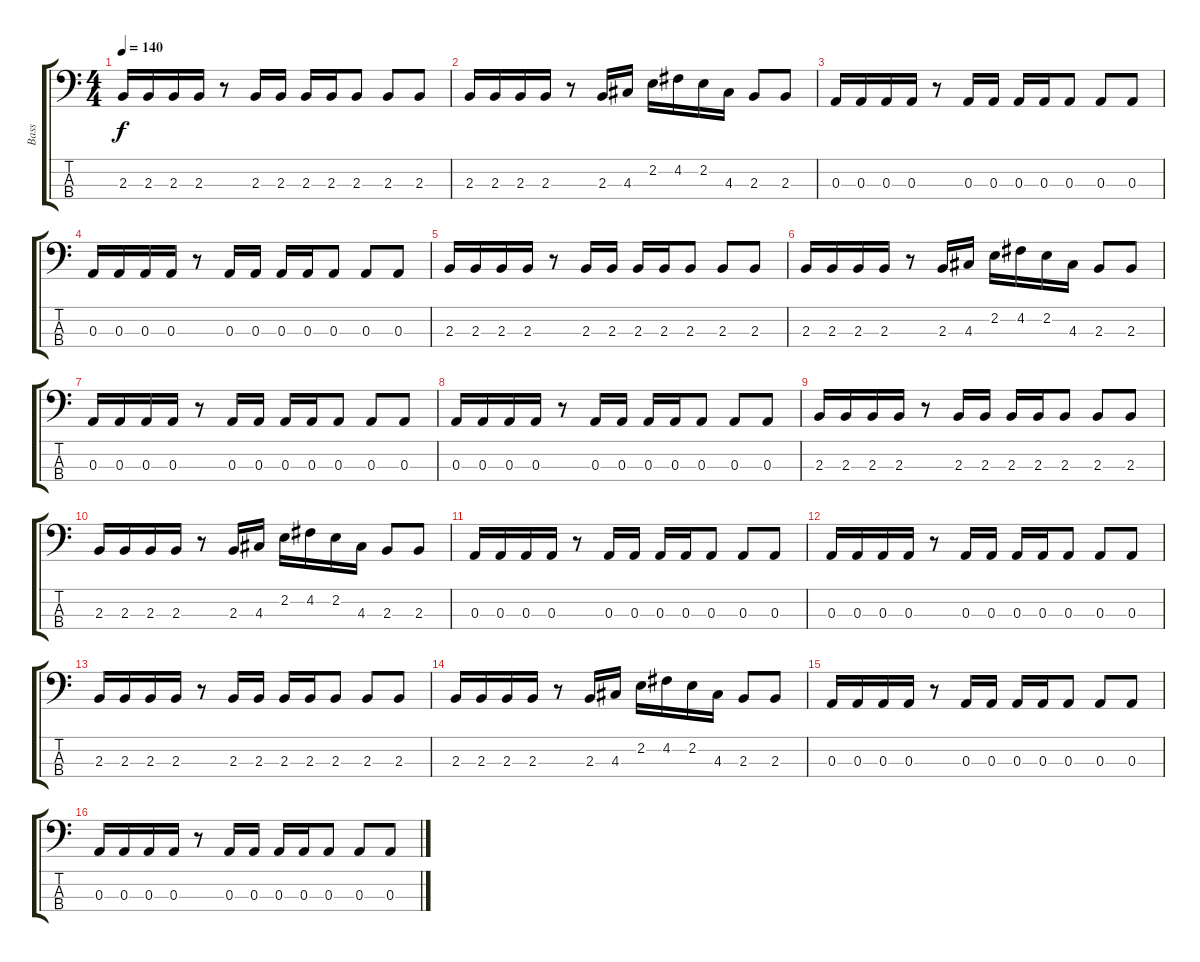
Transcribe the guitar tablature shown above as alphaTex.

\track ("Bass" "Bass") {instrument electricbassfinger}
\staff {score tabs}
\tuning (G2 D2 A1 E1) {hide}
\ts (4 4)
\tempo 140
\clef f4
\ks c
2.3.16{dy f} 2.3.16 2.3.16 2.3.16 r.8 2.3.16 2.3.16 2.3.16 2.3.16 2.3.8 2.3.8 2.3.8 |
2.3.16 2.3.16 2.3.16 2.3.16 r.8 2.3.16 4.3.16 2.2.16 4.2.16 2.2.16 4.3.16 2.3.8 2.3.8 |
0.3.16{instrument electricbassfinger} 0.3.16 0.3.16 0.3.16 r.8 0.3.16 0.3.16 0.3.16 0.3.16 0.3.8 0.3.8 0.3.8 |
0.3.16 0.3.16 0.3.16 0.3.16 r.8 0.3.16 0.3.16 0.3.16 0.3.16 0.3.8 0.3.8 0.3.8 |
2.3.16 2.3.16 2.3.16 2.3.16 r.8 2.3.16 2.3.16 2.3.16 2.3.16 2.3.8 2.3.8 2.3.8 |
2.3.16 2.3.16 2.3.16 2.3.16 r.8 2.3.16 4.3.16 2.2.16 4.2.16 2.2.16 4.3.16 2.3.8 2.3.8 |
0.3.16{instrument electricbassfinger} 0.3.16 0.3.16 0.3.16 r.8 0.3.16 0.3.16 0.3.16 0.3.16 0.3.8 0.3.8 0.3.8 |
0.3.16 0.3.16 0.3.16 0.3.16 r.8 0.3.16 0.3.16 0.3.16 0.3.16 0.3.8 0.3.8 0.3.8 |
2.3.16 2.3.16 2.3.16 2.3.16 r.8 2.3.16 2.3.16 2.3.16 2.3.16 2.3.8 2.3.8 2.3.8 |
2.3.16 2.3.16 2.3.16 2.3.16 r.8 2.3.16 4.3.16 2.2.16 4.2.16 2.2.16 4.3.16 2.3.8 2.3.8 |
0.3.16{instrument electricbassfinger} 0.3.16 0.3.16 0.3.16 r.8 0.3.16 0.3.16 0.3.16 0.3.16 0.3.8 0.3.8 0.3.8 |
0.3.16 0.3.16 0.3.16 0.3.16 r.8 0.3.16 0.3.16 0.3.16 0.3.16 0.3.8 0.3.8 0.3.8 |
2.3.16 2.3.16 2.3.16 2.3.16 r.8 2.3.16 2.3.16 2.3.16 2.3.16 2.3.8 2.3.8 2.3.8 |
2.3.16 2.3.16 2.3.16 2.3.16 r.8 2.3.16 4.3.16 2.2.16 4.2.16 2.2.16 4.3.16 2.3.8 2.3.8 |
0.3.16{instrument electricbassfinger} 0.3.16 0.3.16 0.3.16 r.8 0.3.16 0.3.16 0.3.16 0.3.16 0.3.8 0.3.8 0.3.8 |
0.3.16 0.3.16 0.3.16 0.3.16 r.8 0.3.16 0.3.16 0.3.16 0.3.16 0.3.8 0.3.8 0.3.8
